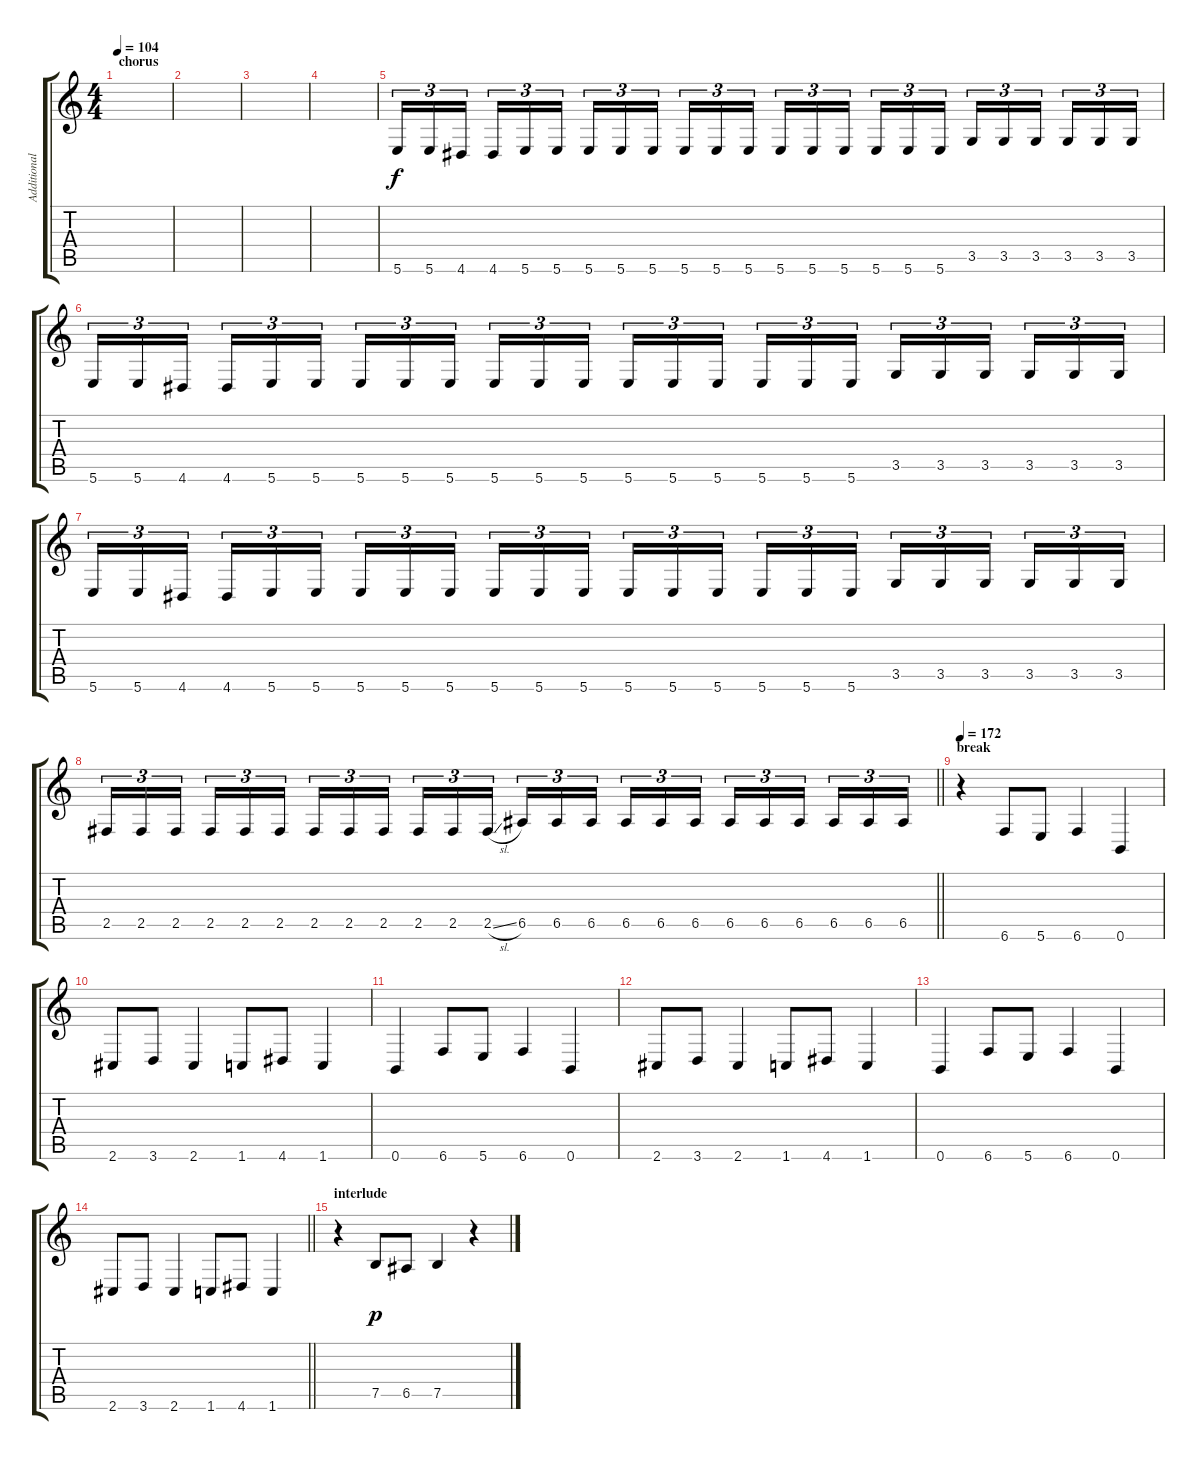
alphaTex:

\track ("Additional Stuff" "Additional") {instrument distortionguitar}
\staff {score tabs}
\tuning (B3 Gb3 D3 A2 E2 B1) {hide}
\ts (4 4)
\section ("" "chorus")
\tempo 104
\clef g2
\ks c
|
|
|
|
5.6.16{tu (3 2)} 5.6.16{tu (3 2)} 4.6.16{tu (3 2) beam splitsecondary} 4.6.16{tu (3 2)} 5.6.16{tu (3 2)} 5.6.16{tu (3 2)} 5.6.16{tu (3 2)} 5.6.16{tu (3 2)} 5.6.16{tu (3 2) beam splitsecondary} 5.6.16{tu (3 2)} 5.6.16{tu (3 2)} 5.6.16{tu (3 2)} 5.6.16{tu (3 2)} 5.6.16{tu (3 2)} 5.6.16{tu (3 2) beam splitsecondary} 5.6.16{tu (3 2)} 5.6.16{tu (3 2)} 5.6.16{tu (3 2)} 3.5.16{tu (3 2)} 3.5.16{tu (3 2)} 3.5.16{tu (3 2) beam splitsecondary} 3.5.16{tu (3 2)} 3.5.16{tu (3 2)} 3.5.16{tu (3 2)} |
5.6.16{tu (3 2)} 5.6.16{tu (3 2)} 4.6.16{tu (3 2) beam splitsecondary} 4.6.16{tu (3 2)} 5.6.16{tu (3 2)} 5.6.16{tu (3 2)} 5.6.16{tu (3 2)} 5.6.16{tu (3 2)} 5.6.16{tu (3 2) beam splitsecondary} 5.6.16{tu (3 2)} 5.6.16{tu (3 2)} 5.6.16{tu (3 2)} 5.6.16{tu (3 2)} 5.6.16{tu (3 2)} 5.6.16{tu (3 2) beam splitsecondary} 5.6.16{tu (3 2)} 5.6.16{tu (3 2)} 5.6.16{tu (3 2)} 3.5.16{tu (3 2)} 3.5.16{tu (3 2)} 3.5.16{tu (3 2) beam splitsecondary} 3.5.16{tu (3 2)} 3.5.16{tu (3 2)} 3.5.16{tu (3 2)} |
5.6.16{tu (3 2)} 5.6.16{tu (3 2)} 4.6.16{tu (3 2) beam splitsecondary} 4.6.16{tu (3 2)} 5.6.16{tu (3 2)} 5.6.16{tu (3 2)} 5.6.16{tu (3 2)} 5.6.16{tu (3 2)} 5.6.16{tu (3 2) beam splitsecondary} 5.6.16{tu (3 2)} 5.6.16{tu (3 2)} 5.6.16{tu (3 2)} 5.6.16{tu (3 2)} 5.6.16{tu (3 2)} 5.6.16{tu (3 2) beam splitsecondary} 5.6.16{tu (3 2)} 5.6.16{tu (3 2)} 5.6.16{tu (3 2)} 3.5.16{tu (3 2)} 3.5.16{tu (3 2)} 3.5.16{tu (3 2) beam splitsecondary} 3.5.16{tu (3 2)} 3.5.16{tu (3 2)} 3.5.16{tu (3 2)} |
\barLineRight lightlight
2.5.16{tu (3 2)} 2.5.16{tu (3 2)} 2.5.16{tu (3 2) beam splitsecondary} 2.5.16{tu (3 2)} 2.5.16{tu (3 2)} 2.5.16{tu (3 2)} 2.5.16{tu (3 2)} 2.5.16{tu (3 2)} 2.5.16{tu (3 2) beam splitsecondary} 2.5.16{tu (3 2)} 2.5.16{tu (3 2)} 2.5{sl}.16{tu (3 2)} 6.5.16{tu (3 2)} 6.5.16{tu (3 2)} 6.5.16{tu (3 2) beam splitsecondary} 6.5.16{tu (3 2)} 6.5.16{tu (3 2)} 6.5.16{tu (3 2)} 6.5.16{tu (3 2)} 6.5.16{tu (3 2)} 6.5.16{tu (3 2) beam splitsecondary} 6.5.16{tu (3 2)} 6.5.16{tu (3 2)} 6.5.16{tu (3 2)} |
\section ("" "break")
\tempo 172
r.4 6.6.8 5.6.8 6.6.4 0.6.4 |
2.6.8 3.6.8 2.6.4 1.6.8 4.6.8 1.6.4 |
0.6.4 6.6.8 5.6.8 6.6.4 0.6.4 |
2.6.8 3.6.8 2.6.4 1.6.8 4.6.8 1.6.4 |
0.6.4 6.6.8 5.6.8 6.6.4 0.6.4 |
\barLineRight lightlight
2.6.8 3.6.8 2.6.4 1.6.8 4.6.8 1.6.4 |
\section ("" "interlude")
r.4 7.5.8{dy p} 6.5.8 7.5.4 r.4
